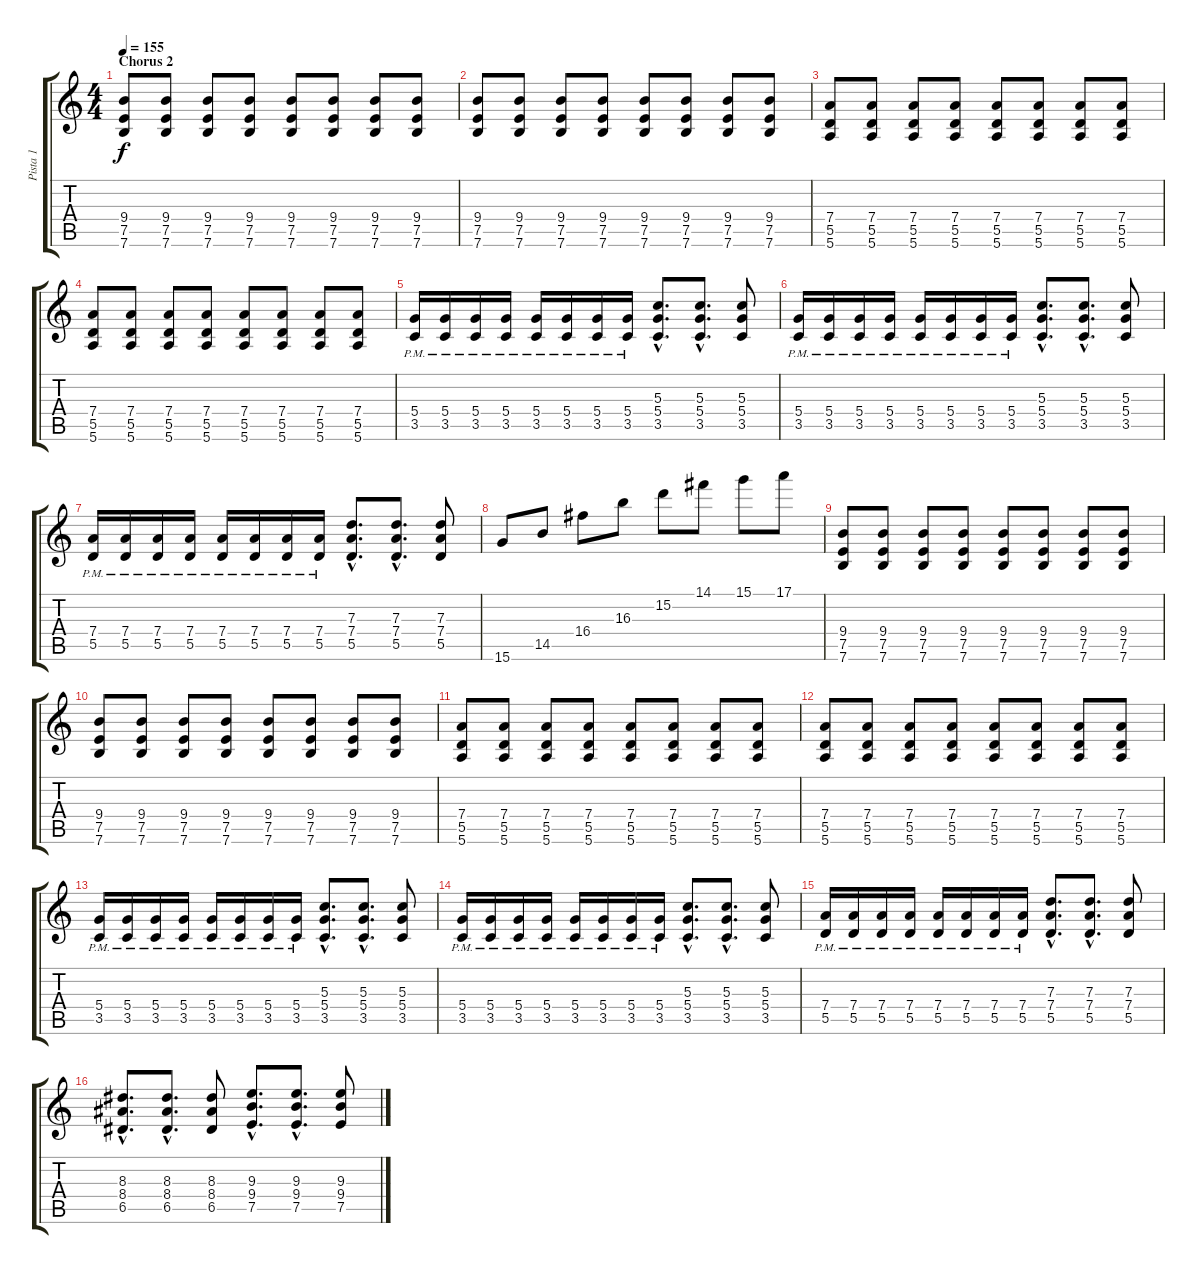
\track ("Pista 1" "Pista 1") {instrument electricguitarjazz}
\staff {score tabs}
\tuning (E4 B3 G3 D3 A2 E2) {hide}
\ts (4 4)
\section ("" "Chorus 2")
\tempo 155
\clef g2
\ks c
(9.4 7.5 7.6).8{dy f} (9.4 7.5 7.6).8 (9.4 7.5 7.6).8 (9.4 7.5 7.6).8 (9.4 7.5 7.6).8 (9.4 7.5 7.6).8 (9.4 7.5 7.6).8 (9.4 7.5 7.6).8 |
(9.4 7.5 7.6).8 (9.4 7.5 7.6).8 (9.4 7.5 7.6).8 (9.4 7.5 7.6).8 (9.4 7.5 7.6).8 (9.4 7.5 7.6).8 (9.4 7.5 7.6).8 (9.4 7.5 7.6).8 |
(7.4 5.5 5.6).8 (7.4 5.5 5.6).8 (7.4 5.5 5.6).8 (7.4 5.5 5.6).8 (7.4 5.5 5.6).8 (7.4 5.5 5.6).8 (7.4 5.5 5.6).8 (7.4 5.5 5.6).8 |
(7.4 5.5 5.6).8 (7.4 5.5 5.6).8 (7.4 5.5 5.6).8 (7.4 5.5 5.6).8 (7.4 5.5 5.6).8 (7.4 5.5 5.6).8 (7.4 5.5 5.6).8 (7.4 5.5 5.6).8 |
(5.4{pm} 3.5{pm}).16 (5.4{pm} 3.5{pm}).16 (5.4{pm} 3.5{pm}).16 (5.4{pm} 3.5{pm}).16 (5.4{pm} 3.5{pm}).16 (5.4{pm} 3.5{pm}).16 (5.4{pm} 3.5{pm}).16 (5.4{pm} 3.5{pm}).16 (5.3{hac} 5.4{hac} 3.5{hac}).8{d} (5.3{hac} 5.4{hac} 3.5{hac}).8{d} (5.3 5.4 3.5).8 |
(5.4{pm} 3.5{pm}).16 (5.4{pm} 3.5{pm}).16 (5.4{pm} 3.5{pm}).16 (5.4{pm} 3.5{pm}).16 (5.4{pm} 3.5{pm}).16 (5.4{pm} 3.5{pm}).16 (5.4{pm} 3.5{pm}).16 (5.4{pm} 3.5{pm}).16 (5.3{hac} 5.4{hac} 3.5{hac}).8{d} (5.3{hac} 5.4{hac} 3.5{hac}).8{d} (5.3 5.4 3.5).8 |
(7.4{pm} 5.5{pm}).16 (7.4{pm} 5.5{pm}).16 (7.4{pm} 5.5{pm}).16 (7.4{pm} 5.5{pm}).16 (7.4{pm} 5.5{pm}).16 (7.4{pm} 5.5{pm}).16 (7.4{pm} 5.5{pm}).16 (7.4{pm} 5.5{pm}).16 (7.3{hac} 7.4{hac} 5.5{hac}).8{d} (7.3{hac} 7.4{hac} 5.5{hac}).8{d} (7.3 7.4 5.5).8 |
15.6.8 14.5.8 16.4.8 16.3.8 15.2.8 14.1.8 15.1.8 17.1.8 |
(9.4 7.5 7.6).8 (9.4 7.5 7.6).8 (9.4 7.5 7.6).8 (9.4 7.5 7.6).8 (9.4 7.5 7.6).8 (9.4 7.5 7.6).8 (9.4 7.5 7.6).8 (9.4 7.5 7.6).8 |
(9.4 7.5 7.6).8 (9.4 7.5 7.6).8 (9.4 7.5 7.6).8 (9.4 7.5 7.6).8 (9.4 7.5 7.6).8 (9.4 7.5 7.6).8 (9.4 7.5 7.6).8 (9.4 7.5 7.6).8 |
(7.4 5.5 5.6).8 (7.4 5.5 5.6).8 (7.4 5.5 5.6).8 (7.4 5.5 5.6).8 (7.4 5.5 5.6).8 (7.4 5.5 5.6).8 (7.4 5.5 5.6).8 (7.4 5.5 5.6).8 |
(7.4 5.5 5.6).8 (7.4 5.5 5.6).8 (7.4 5.5 5.6).8 (7.4 5.5 5.6).8 (7.4 5.5 5.6).8 (7.4 5.5 5.6).8 (7.4 5.5 5.6).8 (7.4 5.5 5.6).8 |
(5.4{pm} 3.5{pm}).16 (5.4{pm} 3.5{pm}).16 (5.4{pm} 3.5{pm}).16 (5.4{pm} 3.5{pm}).16 (5.4{pm} 3.5{pm}).16 (5.4{pm} 3.5{pm}).16 (5.4{pm} 3.5{pm}).16 (5.4{pm} 3.5{pm}).16 (5.3{hac} 5.4{hac} 3.5{hac}).8{d} (5.3{hac} 5.4{hac} 3.5{hac}).8{d} (5.3 5.4 3.5).8 |
(5.4{pm} 3.5{pm}).16 (5.4{pm} 3.5{pm}).16 (5.4{pm} 3.5{pm}).16 (5.4{pm} 3.5{pm}).16 (5.4{pm} 3.5{pm}).16 (5.4{pm} 3.5{pm}).16 (5.4{pm} 3.5{pm}).16 (5.4{pm} 3.5{pm}).16 (5.3{hac} 5.4{hac} 3.5{hac}).8{d} (5.3{hac} 5.4{hac} 3.5{hac}).8{d} (5.3 5.4 3.5).8 |
(7.4{pm} 5.5{pm}).16 (7.4{pm} 5.5{pm}).16 (7.4{pm} 5.5{pm}).16 (7.4{pm} 5.5{pm}).16 (7.4{pm} 5.5{pm}).16 (7.4{pm} 5.5{pm}).16 (7.4{pm} 5.5{pm}).16 (7.4{pm} 5.5{pm}).16 (7.3{hac} 7.4{hac} 5.5{hac}).8{d} (7.3{hac} 7.4{hac} 5.5{hac}).8{d} (7.3 7.4 5.5).8 |
(8.3{hac} 8.4{hac} 6.5{hac}).8{d} (8.3{hac} 8.4{hac} 6.5{hac}).8{d} (8.3 8.4 6.5).8 (9.3{hac} 9.4{hac} 7.5{hac}).8{d} (9.3{hac} 9.4{hac} 7.5{hac}).8{d} (9.3 9.4 7.5).8
